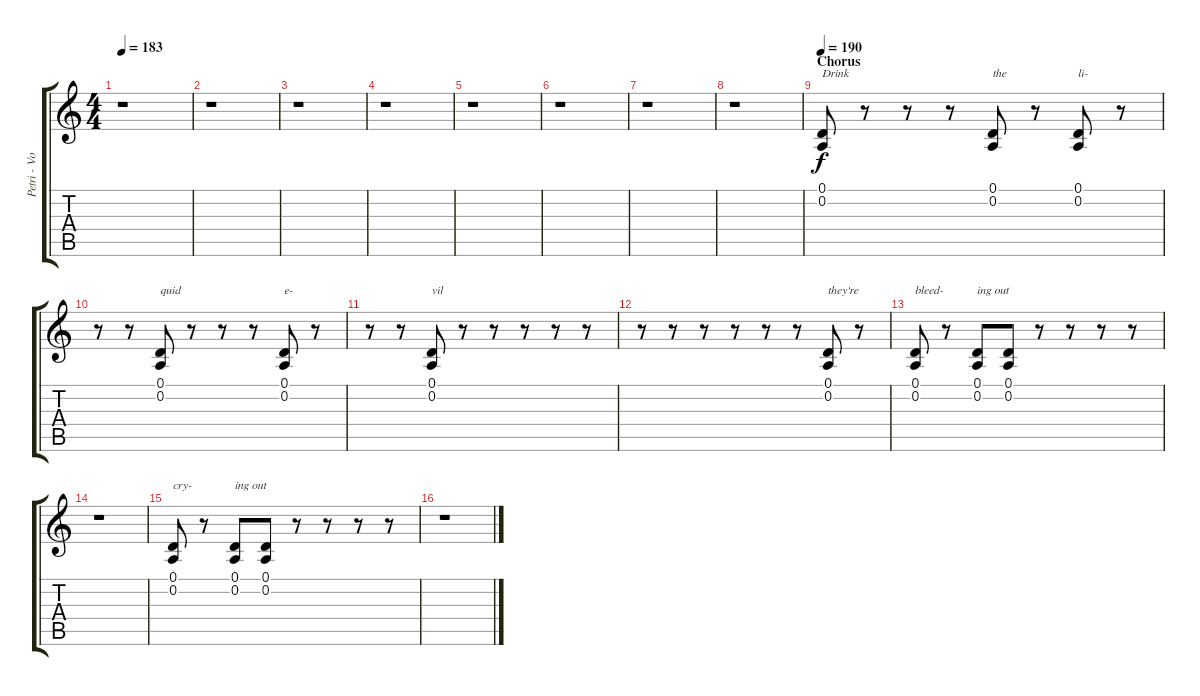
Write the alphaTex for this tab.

\track ("Petri - Vocals" "Petri - Vo") {instrument timpani}
\staff {score tabs}
\tuning (D4 A3 F3 C3 G2 D2) {hide}
\ts (4 4)
\tempo 183
\clef g2
\ks c
r.1{dy f} |
r.1 |
r.1 |
r.1 |
r.1 |
r.1 |
r.1 |
r.1 |
\section ("" "Chorus")
\tempo 190
(0.1 0.2).8{txt "Drink"} r.8 r.8 r.8 (0.1 0.2).8{txt "the"} r.8 (0.1 0.2).8{txt "li-"} r.8 |
r.8 r.8 (0.1 0.2).8{txt "quid"} r.8 r.8 r.8 (0.1 0.2).8{txt "e-"} r.8 |
r.8 r.8 (0.1 0.2).8{txt "vil"} r.8 r.8 r.8 r.8 r.8 |
r.8 r.8 r.8 r.8 r.8 r.8 (0.1 0.2).8{txt "they're"} r.8 |
(0.1 0.2).8{txt "bleed-"} r.8 (0.1 0.2).8{txt "ing out"} (0.1 0.2).8 r.8 r.8 r.8 r.8 |
r.1 |
(0.1 0.2).8{txt "cry-"} r.8 (0.1 0.2).8{txt "ing out"} (0.1 0.2).8 r.8 r.8 r.8 r.8 |
r.1
